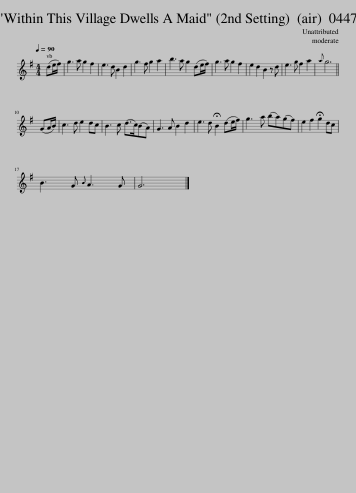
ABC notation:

X:1
L:1/8
Q:1/4=90
M:4/4
I:linebreak $
K:G
V:1 treble
V:1
 (de/f/) | g3 a g2 f2 | e3 d B2 d2 | g3 f g2 a2 | b3 a g2 (de/f/) | %5
 g3 a g2 f2 | e2 d2 B2 z d | e3 g f2 a2 |{a} g6 ||$ (GA/B/) | %10
 c3 d e2 dc | B3 c (d>c)(BA) | G3 A B2 d2 | e3 d !fermata!B2 (de/f/) | g3 a (ba)(gf) | %15
 e2 f2 !fermata!g2 dc |$ B3 G{B} A3 G | G6 |] %18
